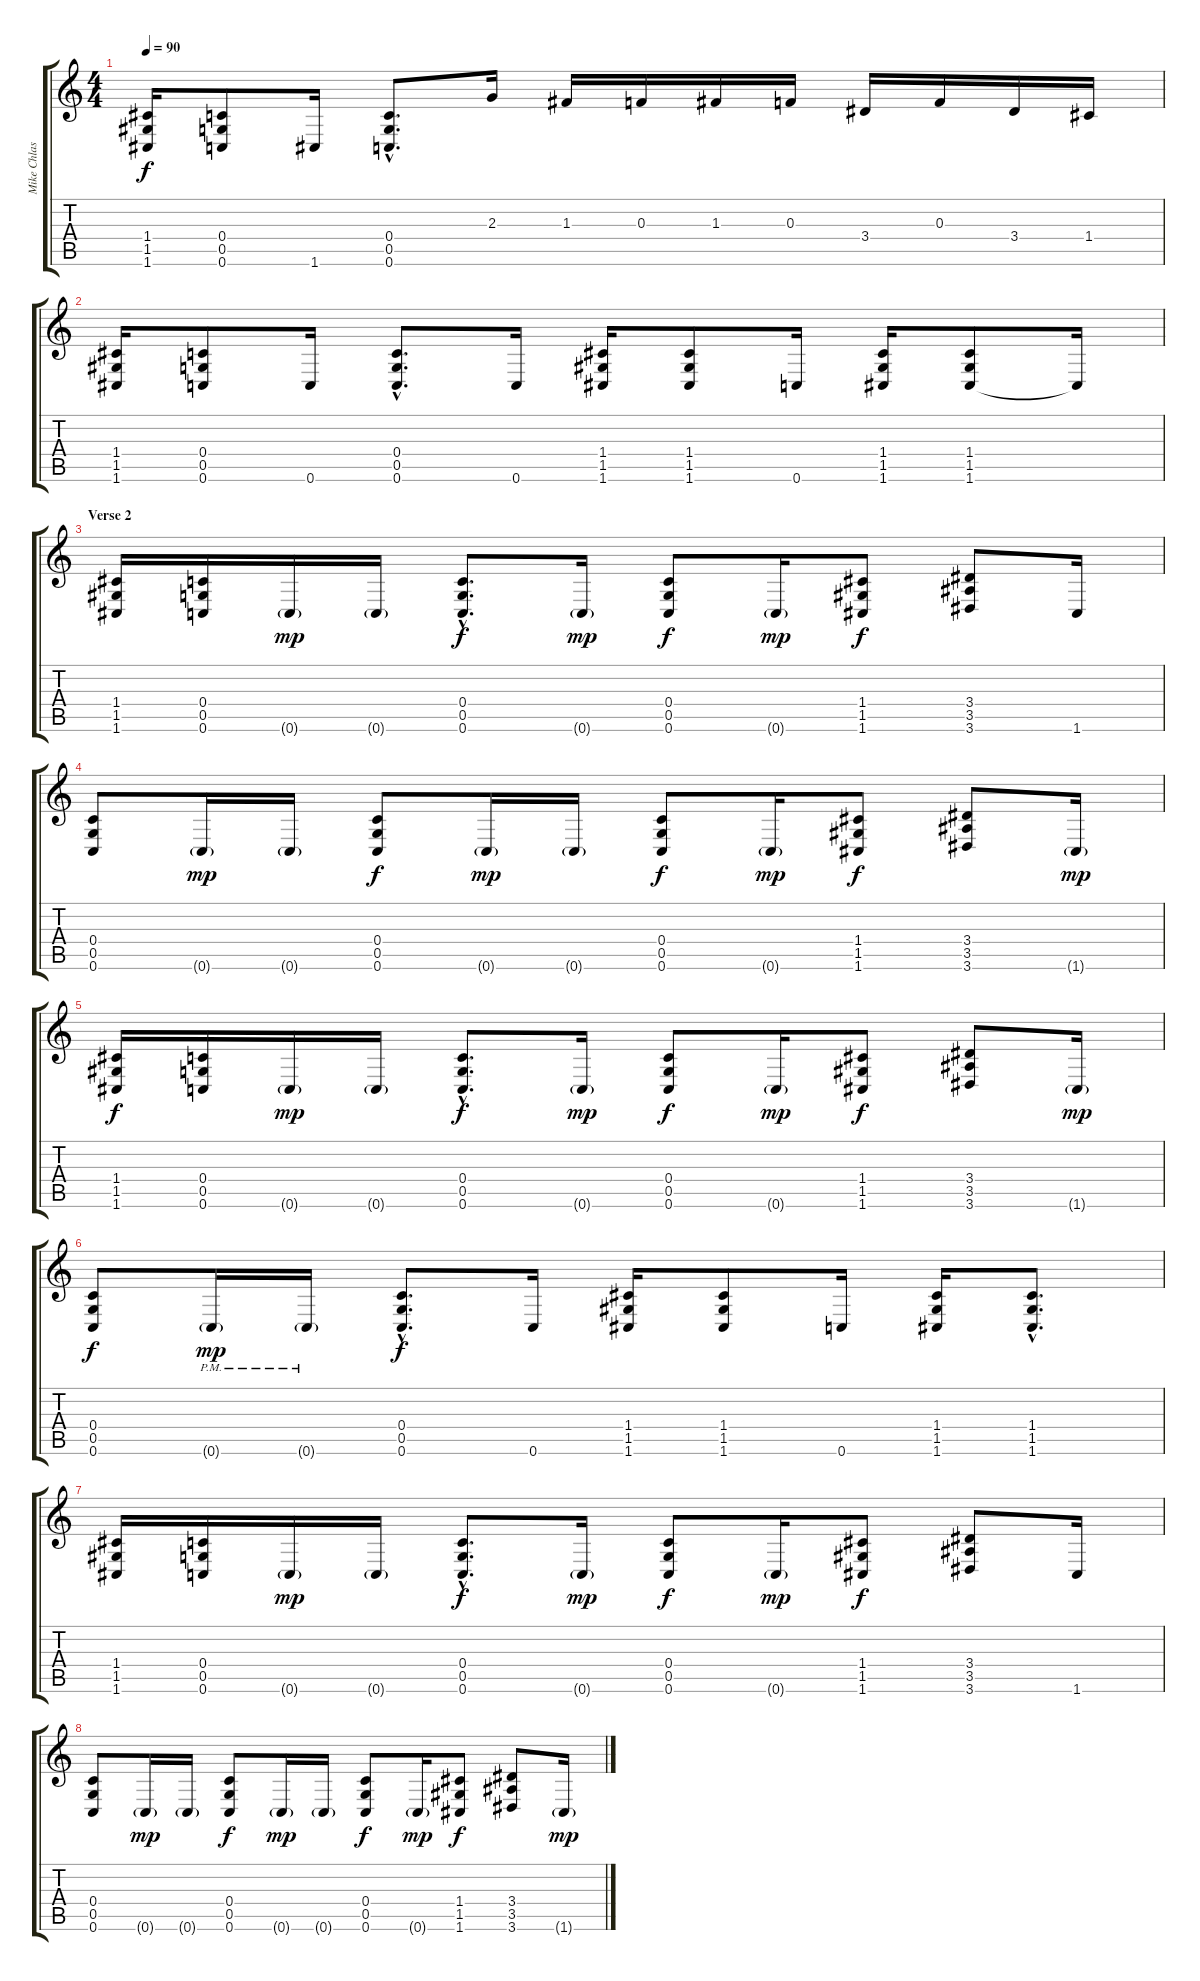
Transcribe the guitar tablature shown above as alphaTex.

\track ("Mike Chlasciak" "Mike Chlas") {instrument distortionguitar}
\staff {score tabs}
\tuning (D4 A3 F3 C3 G2 C2) {hide}
\ts (4 4)
\tempo 90
\clef g2
\ks c
(1.4 1.5 1.6).16{dy f} (0.4 0.5 0.6).8 1.6.16 (0.4{hac} 0.5{hac} 0.6{hac}).8{d} 2.3.16 1.3.16 0.3.16 1.3.16 0.3.16 3.4.16 0.3.16 3.4.16 1.4.16 |
(1.4 1.5 1.6).16 (0.4 0.5 0.6).8 0.6.16 (0.4{hac} 0.5{hac} 0.6{hac}).8{d} 0.6.16 (1.4 1.5 1.6).16 (1.4 1.5 1.6).8 0.6.16 (1.4 1.5 1.6).16 (1.4 1.5 1.6).8 1.6{t}.16 |
\section ("" "Verse 2")
(1.4 1.5 1.6).16 (0.4 0.5 0.6).16 0.6{g}.16{dy mp} 0.6{g}.16 (0.4{hac} 0.5{hac} 0.6{hac}).8{d dy f} 0.6{g}.16{dy mp} (0.4 0.5 0.6).8{dy f} 0.6{g}.16{dy mp} (1.4 1.5 1.6).8{dy f} (3.4 3.5 3.6).8 1.6.16 |
(0.4 0.5 0.6).8 0.6{g}.16{dy mp} 0.6{g}.16 (0.4 0.5 0.6).8{dy f} 0.6{g}.16{dy mp} 0.6{g}.16 (0.4 0.5 0.6).8{dy f} 0.6{g}.16{dy mp} (1.4 1.5 1.6).8{dy f} (3.4 3.5 3.6).8 1.6{g}.16{dy mp} |
(1.4 1.5 1.6).16{dy f} (0.4 0.5 0.6).16 0.6{g}.16{dy mp} 0.6{g}.16 (0.4{hac} 0.5{hac} 0.6{hac}).8{d dy f} 0.6{g}.16{dy mp} (0.4 0.5 0.6).8{dy f} 0.6{g}.16{dy mp} (1.4 1.5 1.6).8{dy f} (3.4 3.5 3.6).8 1.6{g}.16{dy mp} |
(0.4 0.5 0.6).8{dy f} 0.6{g pm}.16{dy mp} 0.6{g pm}.16 (0.4{hac} 0.5{hac} 0.6{hac}).8{d dy f} 0.6.16 (1.4 1.5 1.6).16 (1.4 1.5 1.6).8 0.6.16 (1.4 1.5 1.6).16 (1.4{hac} 1.5{hac} 1.6{hac}).8{d} |
(1.4 1.5 1.6).16 (0.4 0.5 0.6).16 0.6{g}.16{dy mp} 0.6{g}.16 (0.4{hac} 0.5{hac} 0.6{hac}).8{d dy f} 0.6{g}.16{dy mp} (0.4 0.5 0.6).8{dy f} 0.6{g}.16{dy mp} (1.4 1.5 1.6).8{dy f} (3.4 3.5 3.6).8 1.6.16 |
(0.4 0.5 0.6).8 0.6{g}.16{dy mp} 0.6{g}.16 (0.4 0.5 0.6).8{dy f} 0.6{g}.16{dy mp} 0.6{g}.16 (0.4 0.5 0.6).8{dy f} 0.6{g}.16{dy mp} (1.4 1.5 1.6).8{dy f} (3.4 3.5 3.6).8 1.6{g}.16{dy mp}
